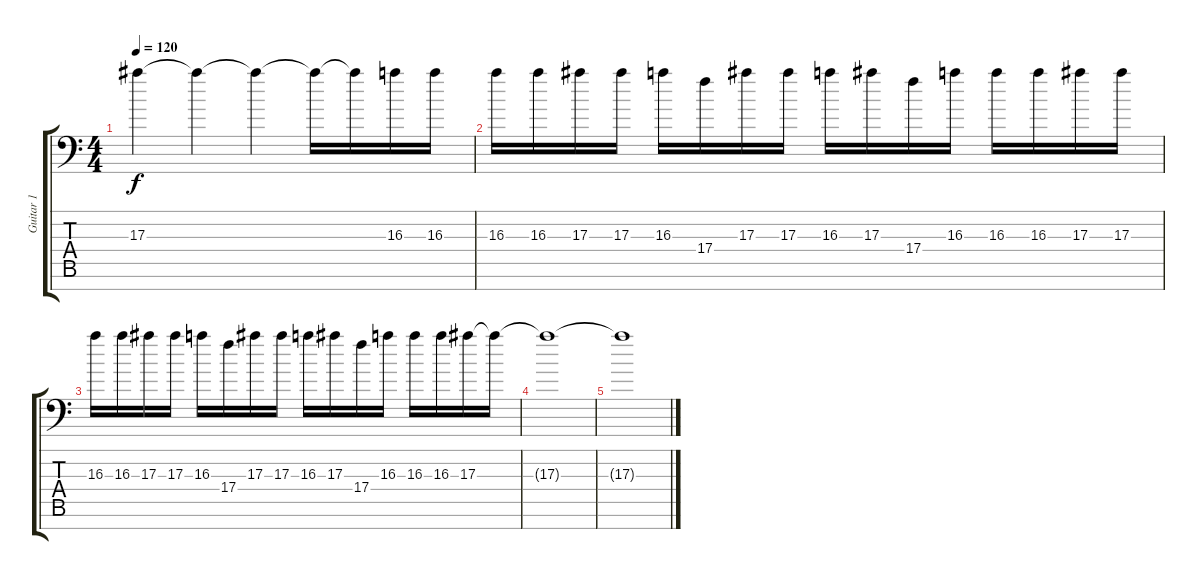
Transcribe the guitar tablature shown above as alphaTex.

\track ("Guitar 1" "Guitar 1") {instrument distortionguitar}
\staff {score tabs}
\tuning (D4 A3 F3 C3 G2 D2 G1) {hide}
\ts (4 4)
\tempo 120
\clef f4
\ks c
17.3{t}.4{dy f} 17.3{t}.4 17.3{t}.4 17.3{t}.16 17.3{t}.16 16.3.16 16.3.16 |
16.3.16 16.3.16 17.3.16 17.3.16 16.3.16 17.4.16 17.3.16 17.3.16 16.3.16 17.3.16 17.4.16 16.3.16 16.3.16 16.3.16 17.3.16 17.3.16 |
16.3.16 16.3.16 17.3.16 17.3.16 16.3.16 17.4.16 17.3.16 17.3.16 16.3.16 17.3.16 17.4.16 16.3.16 16.3.16 16.3.16 17.3.16 17.3{t}.16 |
17.3{t}.1 |
17.3{t}.1
